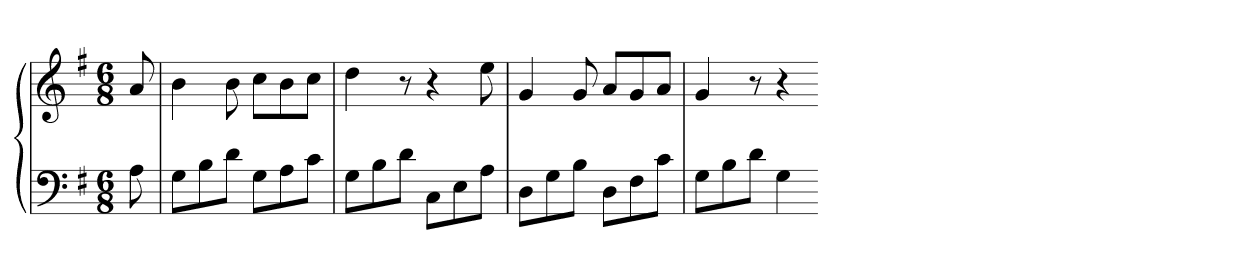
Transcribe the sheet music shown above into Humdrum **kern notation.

**kern	**kern
*part1	*part1
*staff2	*staff1
*clefF4	*clefG2
*k[f#]	*k[f#]
*G:	*G:
*M6/8	*M6/8
=	=
8A	8a
=17	=17
8GL	4b
8B	.
8dJ	8b
8GL	8ccL
8A	8b
8cJ	8ccJ
=18	=18
8GL	4dd
8B	.
8dJ	8r
8CL	4r
8E	.
8AJ	8ee
=19	=19
8DL	4g
8G	.
8BJ	8g
8DL	8aL
8F#	8g
8cJ	8aJ
=20	=20
8GL	4g
8B	.
8dJ	8r
4G	4r
=-	=-
*-	*-
